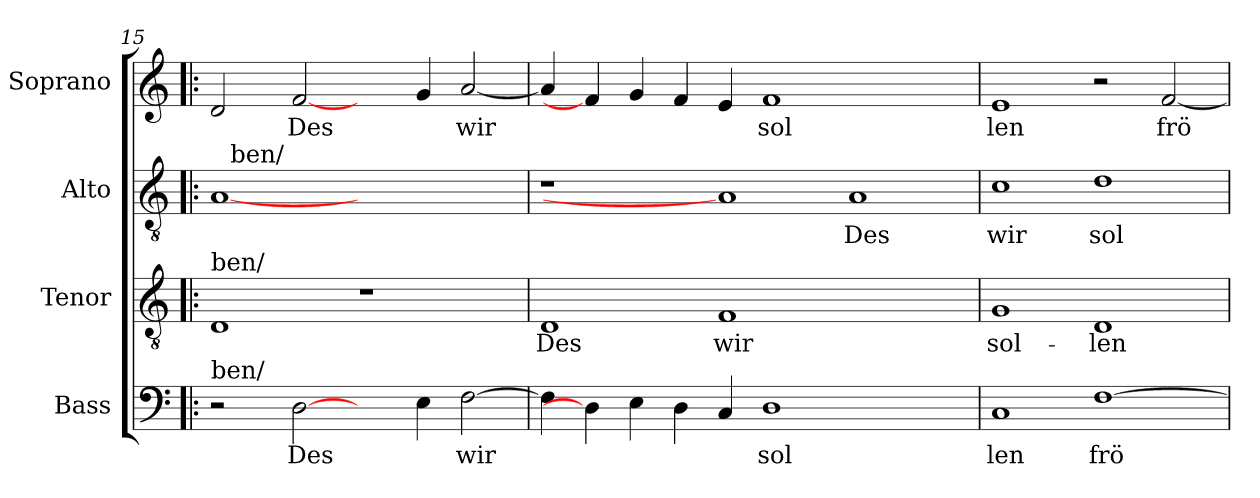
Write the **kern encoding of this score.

**kern	**text	**kern	**text	**kern	**text	**kern	**text
*part4	*part4	*part3	*part3	*part2	*part2	*part1	*part1
*staff4	*staff4	*staff3	*staff3	*staff2	*staff2	*staff1	*staff1
*I"Bass	*	*I"Tenor	*	*I"Alto	*	*I"Soprano	*
!!LO:PB:g=z
*clefF4	*	*clefGv2	*	*clefGv2	*	*clefG2	*
=15!|:	=15!|:	=15!|:	=15!|:	=15!|:	=15!|:	=15!|:	=15!|:
!	!	!LO:TX:a:t=ben/	!	!	!	!	!
!LO:TX:a:t=ben/	!	!	!	!	!	!	!
*	*	*	*	*^	*	*	*
2r	.	1D	.	[1A	16ryy	.	2d/	.
!	!	!	!	!	!LO:TX:a:t=ben/	!	!	!
.	.	.	.	.	1ryy	.	.	.
!	!LO:LY:b	!	!	!	!	!	!	!LO:LY:b
[2D\	Des	.	.	.	.	.	[2f/	Des
4ryy	.	1r	.	1ryy	.	.	4ryy	.
.	.	.	.	.	2...ryy	.	.	.
4E\	.	.	.	.	.	.	4g/	.
!	!LO:LY:b	!	!	!	!	!	!	!LO:LY:b
[>2F\	wir	.	.	.	.	.	[<2a/	wir
=16	=16	=16	=16	=16	=16	=16	=16	=16
!	!	!	!LO:LY:b:cj	!	!	!	!	!
*	*	*	*	*v	*v	*	*	*
4F\]	.	1D	Des	1r	.	4a/]	.
4D\]	.	.	.	.	.	4f/]	.
4E\	.	.	.	.	.	4g/	.
4D\	.	.	.	.	.	4f/	.
!	!	!	!LO:LY:b:cj	!	!	!	!
4C/	.	1F	wir	1A]	.	4e/	.
!	!LO:LY:b:cj	!	!	!	!	!	!LO:LY:b:cj
1D	sol	.	.	.	.	1f	sol
!	!	!	!	!	!LO:LY:b:cj	!	!
.	.	1ryy	.	1A	Des	.	.
2.ryy	.	.	.	.	.	2.ryy	.
=17	=17	=17	=17	=17	=17	=17	=17
!	!LO:LY:b:cj	!	!LO:LY:b:cj	!	!LO:LY:b:cj	!	!LO:LY:b:cj
1C	len	1G	sol-	1c	wir	1e	len
!	!LO:LY:b:cj	!	!LO:LY:b:cj	!	!LO:LY:b:cj	!	!
[>1F	frö	1D	-len	1d	sol	2r	.
!	!	!	!	!	!	!	!LO:LY:b
.	.	.	.	.	.	[<2f/	frö
=	=	=	=	=	=	=	=
*-	*-	*-	*-	*-	*-	*-	*-
